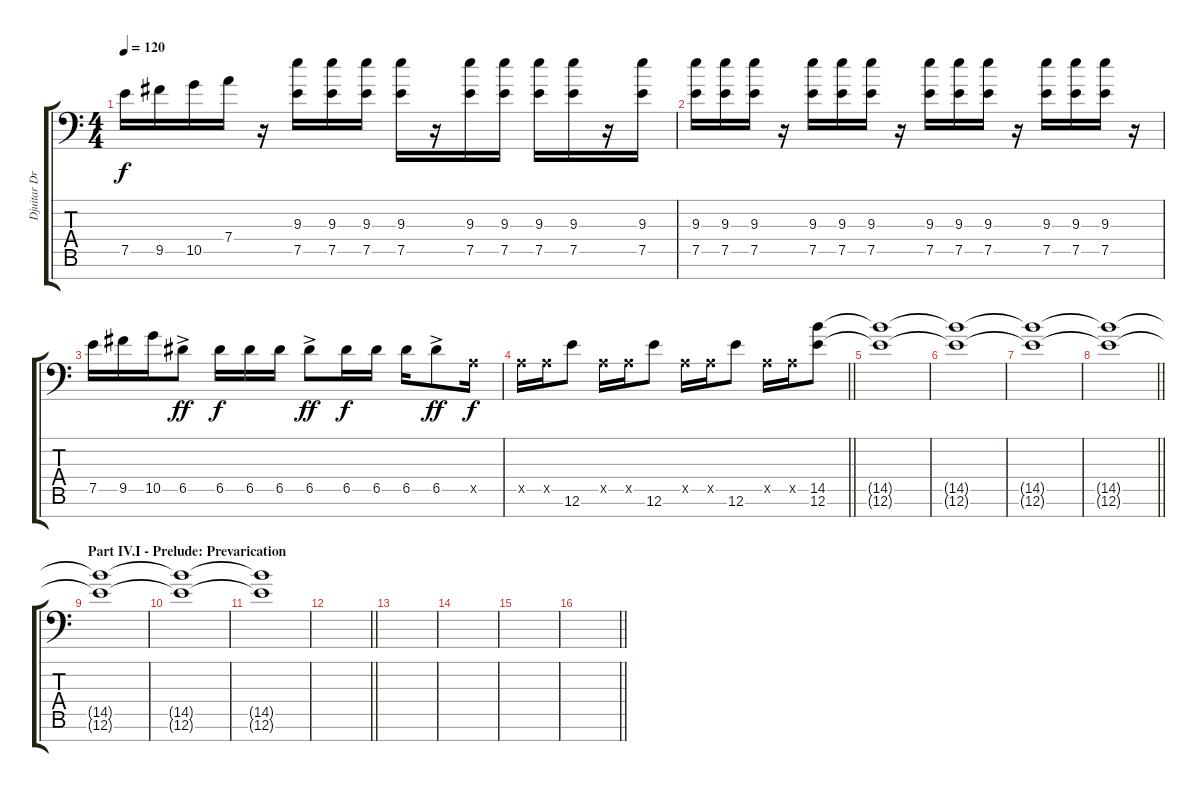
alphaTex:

\track ("Djuitar Dropped A" "Djuitar Dr") {instrument distortionguitar}
\staff {score tabs}
\tuning (E4 B3 G3 D3 A2 E2 A1) {hide}
\ts (4 4)
\tempo 120
\clef f4
\ks c
7.5.16{dy f} 9.5.16 10.5.16 7.4.16 r.16 (9.3 7.5).16 (9.3 7.5).16 (9.3 7.5).16 (9.3 7.5).16 r.16 (9.3 7.5).16 (9.3 7.5).16 (9.3 7.5).16 (9.3 7.5).16 r.16 (9.3 7.5).16 |
(9.3 7.5).16 (9.3 7.5).16 (9.3 7.5).16 r.16 (9.3 7.5).16 (9.3 7.5).16 (9.3 7.5).16 r.16 (9.3 7.5).16 (9.3 7.5).16 (9.3 7.5).16 r.16 (9.3 7.5).16 (9.3 7.5).16 (9.3 7.5).16 r.16 |
7.5.16 9.5.16 10.5.16 6.5{ac}.8{dy ff} 6.5.16{dy f} 6.5.16 6.5.16 6.5{ac}.8{dy ff} 6.5.16{dy f} 6.5.16 6.5.16 6.5{ac}.8{dy ff} 0.5{x}.16{dy f} |
\barLineRight lightlight
0.5{x}.16 0.5{x}.16 12.6.8 0.5{x}.16 0.5{x}.16 12.6.8 0.5{x}.16 0.5{x}.16 12.6.8 0.5{x}.16 0.5{x}.16 (14.5 12.6).8 |
\section ("" "")
(14.5{t} 12.6{t}).1 |
(14.5{t} 12.6{t}).1 |
(14.5{t} 12.6{t}).1{volume 0} |
\barLineRight lightlight
(14.5{t} 12.6{t}).1 |
\section ("" "Part IV.I - Prelude: Prevarication")
(14.5{t} 12.6{t}).1 |
(14.5{t} 12.6{t}).1 |
(14.5{t} 12.6{t}).1 |
\barLineRight lightlight
|
|
|
|
\barLineRight lightlight
